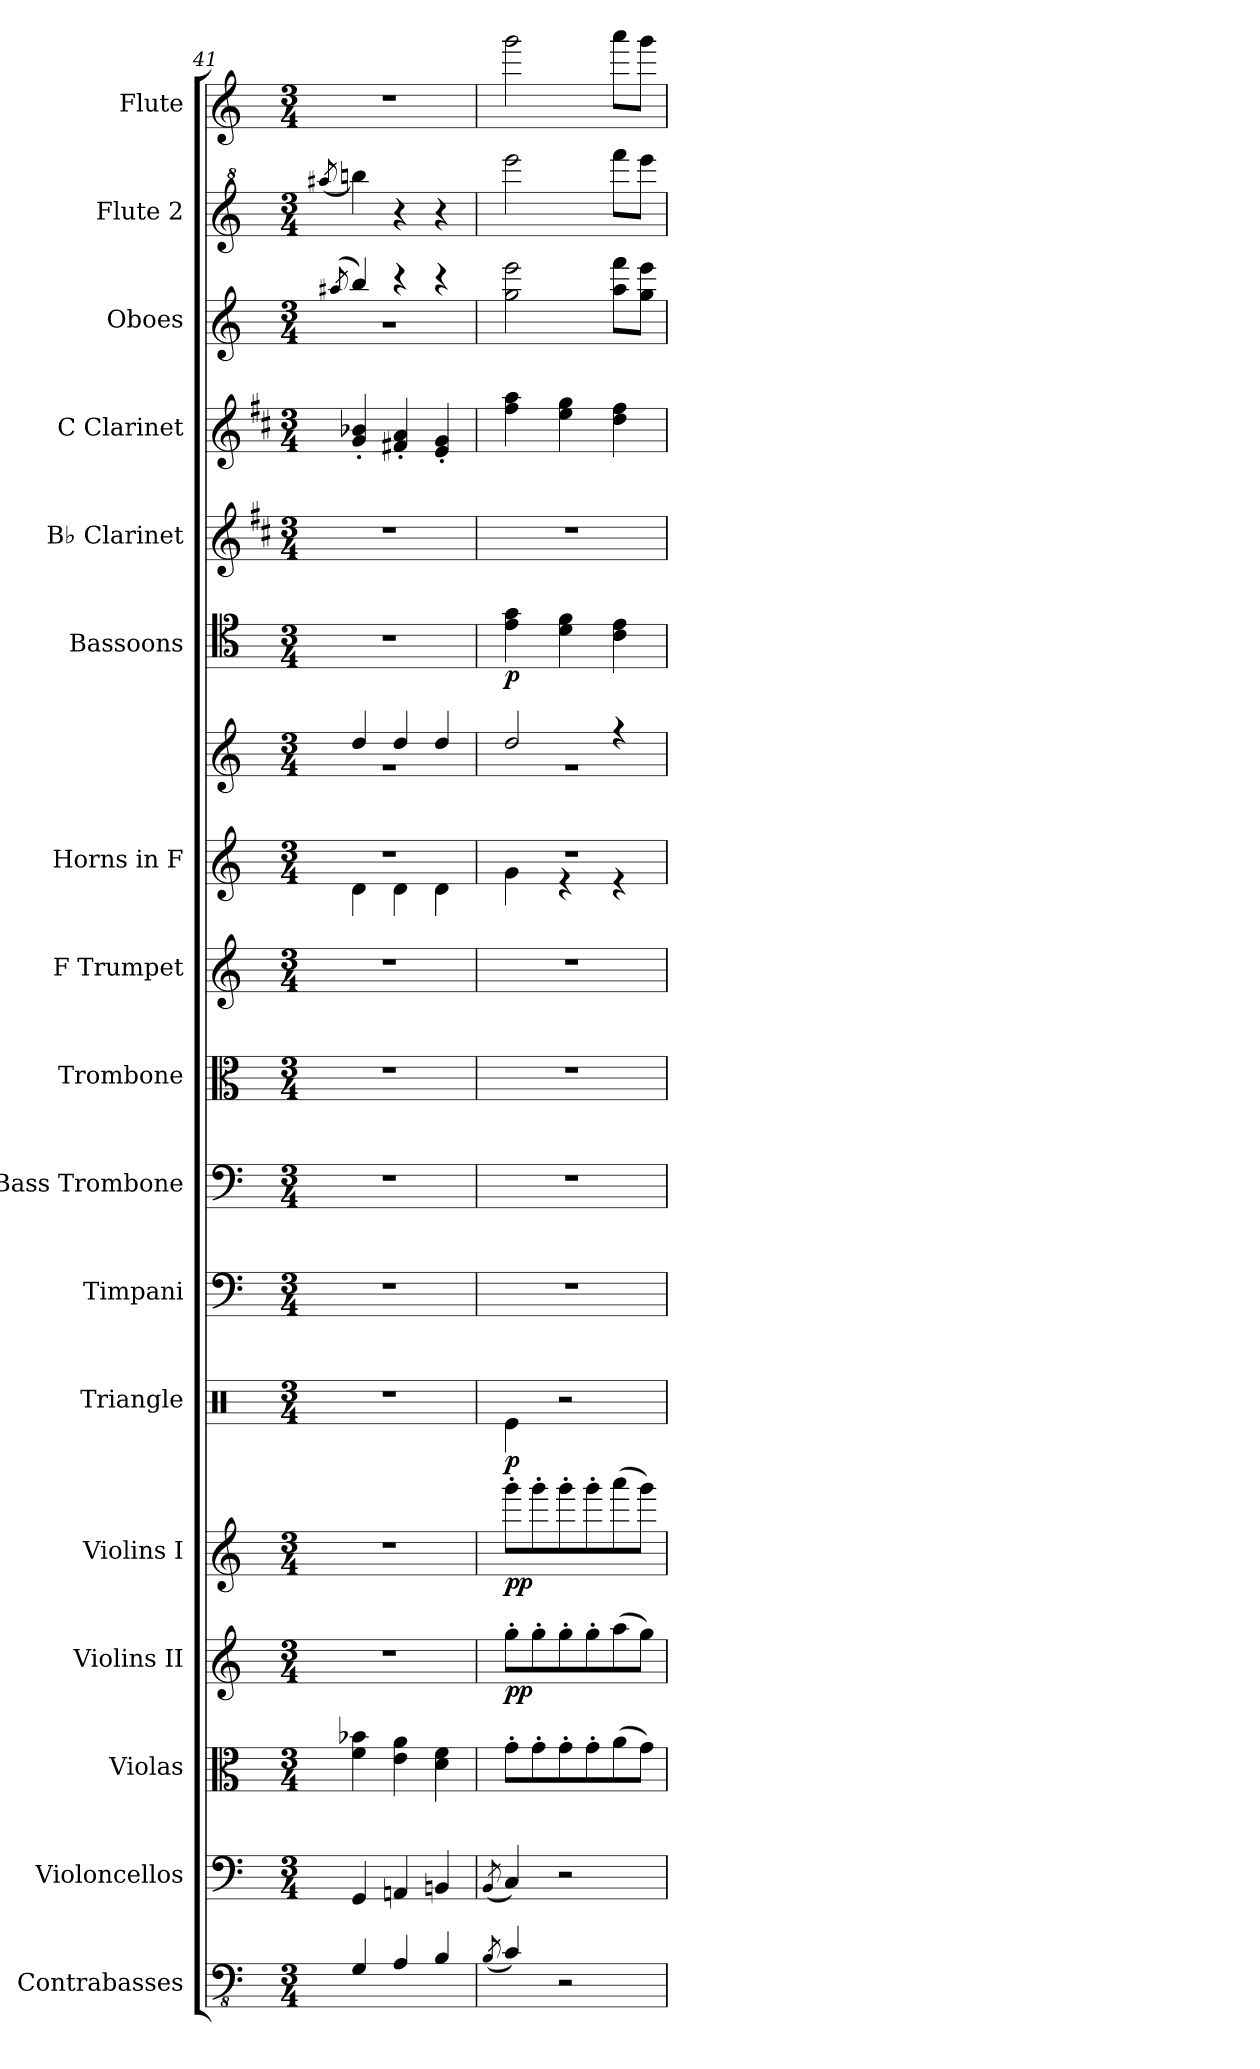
**kern	**kern	**kern	**kern	**dynam	**kern	**dynam	**kern	**dynam	**kern	**kern	**kern	**kern	**kern	**kern	**kern	**dynam	**kern	**kern	**kern	**kern	**kern
*part17	*part16	*part15	*part14	*part14	*part13	*part13	*part12	*part12	*part11	*part10	*part9	*part8	*part7	*part7	*part6	*part6	*part5	*part4	*part3	*part2	*part1
*staff18	*staff17	*staff16	*staff15	*staff15	*staff14	*staff14	*staff13	*staff13	*staff12	*staff11	*staff10	*staff9	*staff8	*staff7	*staff6	*staff6	*staff5	*staff4	*staff3	*staff2	*staff1
*I"Contrabasses	*I"Violoncellos	*I"Violas	*I"Violins II	*	*I"Violins I	*	*I"Triangle	*	*I"Timpani	*I"Bass Trombone	*I"Trombone	*I"F Trumpet	*I"Horns in F	*	*I"Bassoons	*	*I"B♭ Clarinet	*I"C Clarinet	*I"Oboes	*I"Flute 2	*I"Flute
*I'Cb.	*I'Vc.	*I'Vla.	*I'Vln. II	*	*I'Vln. I	*	*I'Trgl.	*	*I'Timp.	*I'B. Tbn.	*I'Tbn.	*I'F Tpt.	*	*	*I'Bsn.	*	*I'B♭ Cl.	*I'C Cl.	*I'Ob.	*I'Fl. 2	*I'Fl. 2
*clefFv4	*clefF4	*clefC3	*clefG2	*	*clefG2	*	*clefX	*	*clefF4	*clefF4	*clefC3	*clefG2	*clefG2	*clefG2	*clefC4	*	*clefG2	*clefG2	*clefG2	*clefG^2	*clefG2
*ITrd7c12	*	*	*	*	*	*	*	*	*	*	*	*ITrd-3c-5	*ITrd4c7	*ITrd4c7	*	*	*ITrd1c2	*ITrd1c2	*	*	*
*k[]	*k[]	*k[]	*k[]	*	*k[]	*	*k[]	*	*k[]	*k[]	*k[]	*k[b-]	*k[b-]	*k[b-]	*k[]	*	*k[]	*k[]	*k[]	*k[]	*k[]
*M3/4	*M3/4	*M3/4	*M3/4	*	*M3/4	*	*M3/4	*	*M3/4	*M3/4	*M3/4	*M3/4	*M3/4	*M3/4	*M3/4	*	*M3/4	*M3/4	*M3/4	*M3/4	*M3/4
=41	=41	=41	=41	=41	=41	=41	=41	=41	=41	=41	=41	=41	=41	=41	=41	=41	=41	=41	=41	=41	=41
.	.	.	.	.	.	.	.	.	.	.	.	.	.	.	.	.	.	.	(<8qaa#X/	(<8qaaa#X/	.
*	*	*	*	*	*	*	*	*	*	*	*	*	*^	*^	*	*	*	*	*^	*	*
4GGG/	4GG/	4f\ 4b-X\	2.r	.	2.r	.	2.r	.	2.r	2.r	2.r	2.r	2.r	4G\	4g/	2.r	2.r	.	2.r	4f/' 4a-X/'	4bb/)	2.r	4bbbn\)	2.r
4AAA/	4AAn/	4e\ 4a\	.	.	.	.	.	.	.	.	.	.	.	4G\	4g/	.	.	.	.	4en/' 4g/'	4r	.	4r	.
4BBB/	4BBn/	4d\ 4f\	.	.	.	.	.	.	.	.	.	.	.	4G\	4g/	.	.	.	.	4d/' 4f/'	4r	.	4r	.
*	*	*	*	*	*	*	*	*	*	*	*	*	*	*	*	*	*	*	*	*	*v	*v	*	*
!!LO:PB:g=z
=42	=42	=42	=42	=42	=42	=42	=42	=42	=42	=42	=42	=42	=42	=42	=42	=42	=42	=42	=42	=42	=42	=42	=42
(<8qBBB/	(<8qBB/	.	.	.	.	.	.	.	.	.	.	.	.	.	.	.	.	.	.	.	.	.	.
!	!	!	!	!LO:DY:b	!	!LO:DY:b	!	!LO:DY:b	!	!	!	!	!	!	!	!	!	!LO:DY:b	!	!	!	!	!
4CC/)	4C/)	8g'\L	8gg'\L	pp	8ggg'\L	pp	4Re\	p	2.r	2.r	2.r	2.r	2.r	4c\	2g/	2.r	4e\ 4g\	p	2.r	4ee\ 4gg\	2gg\ 2eee\	2eeee\	2ggg\
.	.	8g'\	8gg'\	.	8ggg'\	.	.	.	.	.	.	.	.	.	.	.	.	.	.	.	.	.	.
2r	2r	8g'\	8gg'\	.	8ggg'\	.	2r	.	.	.	.	.	.	4r	.	.	4d\ 4f\	.	.	4dd\ 4ff\	.	.	.
.	.	8g'\	8gg'\	.	8ggg'\	.	.	.	.	.	.	.	.	.	.	.	.	.	.	.	.	.	.
.	.	(>8a\	(>8aa\	.	(>8aaa\	.	.	.	.	.	.	.	.	4r	4r	.	4c\ 4e\	.	.	4cc\ 4ee\	8aa\ 8fff\L	8ffff\L	8aaa\L
.	.	8g\J)	8gg\J)	.	8ggg\J)	.	.	.	.	.	.	.	.	.	.	.	.	.	.	.	8gg\ 8eee\J	8eeee\J	8ggg\J
*	*	*	*	*	*	*	*	*	*	*	*	*	*v	*v	*	*	*	*	*	*	*	*	*
*	*	*	*	*	*	*	*	*	*	*	*	*	*	*v	*v	*	*	*	*	*	*	*
=	=	=	=	=	=	=	=	=	=	=	=	=	=	=	=	=	=	=	=	=	=
*-	*-	*-	*-	*-	*-	*-	*-	*-	*-	*-	*-	*-	*-	*-	*-	*-	*-	*-	*-	*-	*-
